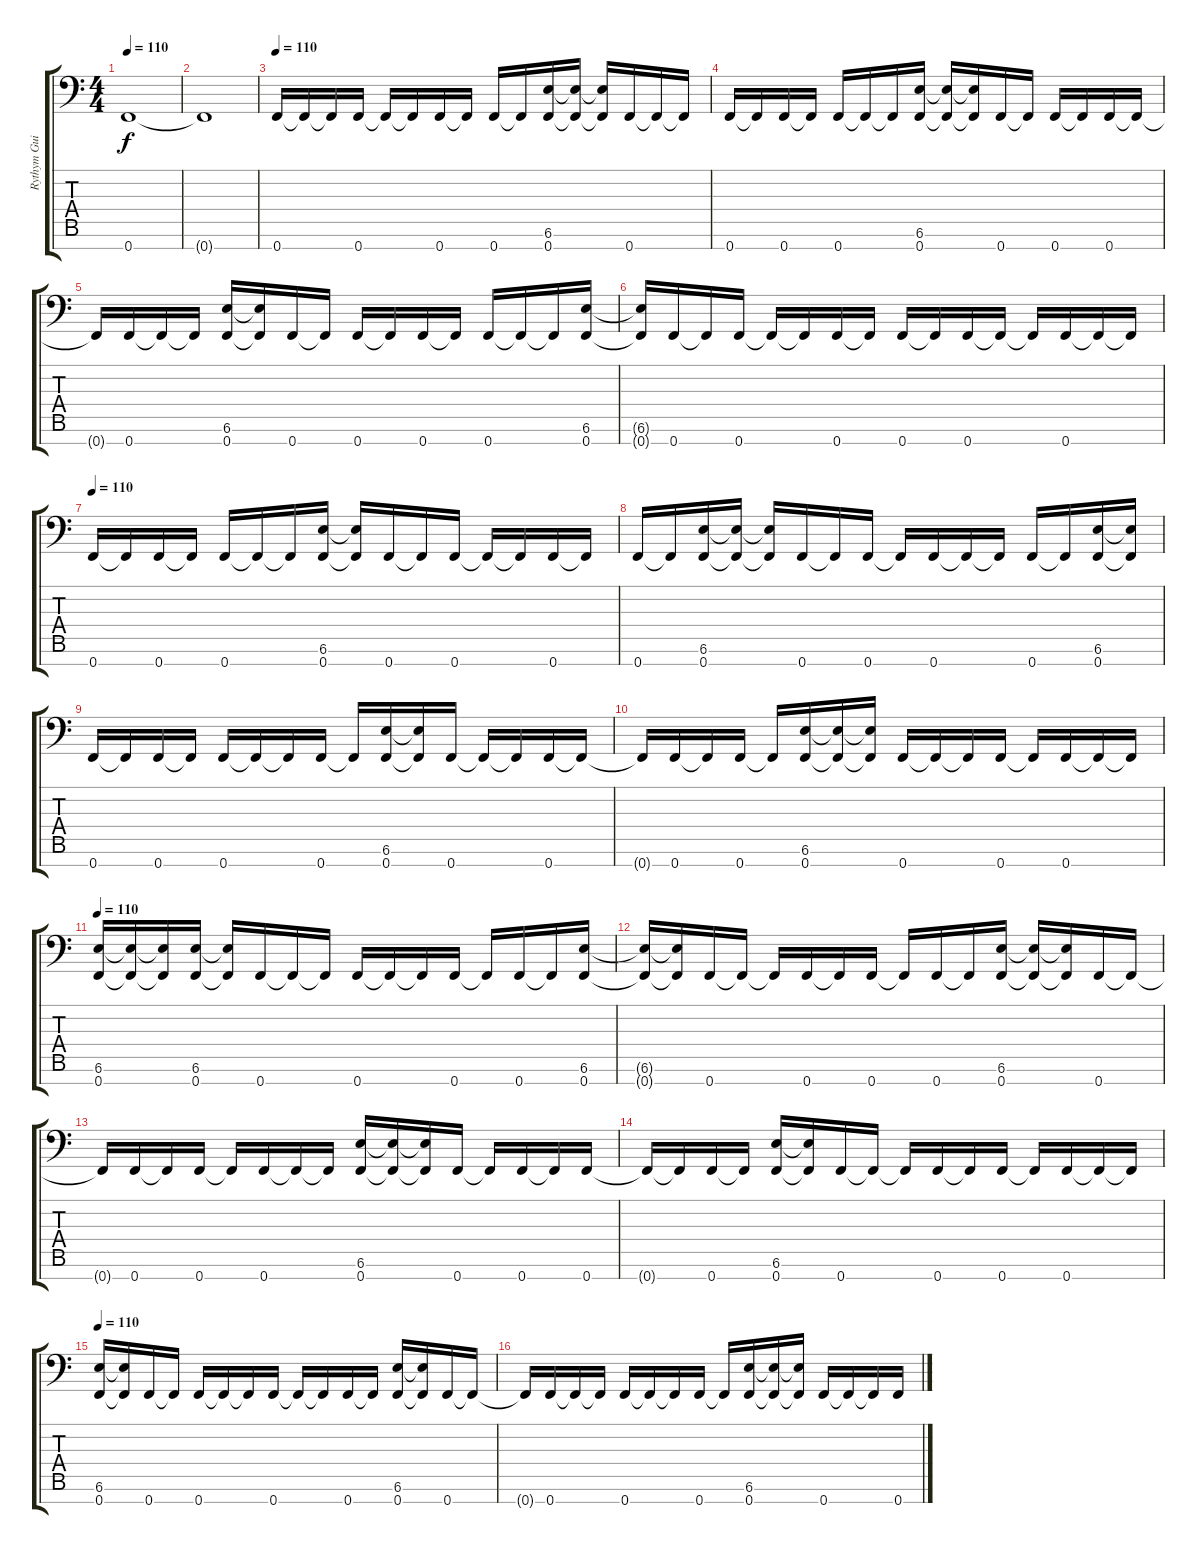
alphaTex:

\track ("Rythym Guitar 1 (Tuned To F)" "Rythym Gui") {instrument distortionguitar}
\staff {score tabs}
\tuning (Bb3 Gb3 Db3 Ab2 Eb2 Bb1 F1) {hide}
\ts (4 4)
\tempo 110
\clef f4
\ks c
0.7.1{dy f} |
0.7{t}.1 |
\tempo 110
0.7.16 0.7{t}.16 0.7{t}.16 0.7.16 0.7{t}.16 0.7{t}.16 0.7.16 0.7{t}.16 0.7.16 0.7{t}.16 (6.6 0.7).16 (6.6{t} 0.7{t}).16 (6.6{t} 0.7{t}).16 0.7.16 0.7{t}.16 0.7{t}.16 |
0.7.16 0.7{t}.16 0.7.16 0.7{t}.16 0.7.16 0.7{t}.16 0.7{t}.16 (6.6 0.7).16 (6.6{t} 0.7{t}).16 (6.6{t} 0.7{t}).16 0.7.16 0.7{t}.16 0.7.16 0.7{t}.16 0.7.16 0.7{t}.16 |
0.7{t}.16 0.7.16 0.7{t}.16 0.7{t}.16 (6.6 0.7).16 (6.6{t} 0.7{t}).16 0.7.16 0.7{t}.16 0.7.16 0.7{t}.16 0.7.16 0.7{t}.16 0.7.16 0.7{t}.16 0.7{t}.16 (6.6 0.7).16 |
(6.6{t} 0.7{t}).16 0.7.16 0.7{t}.16 0.7.16 0.7{t}.16 0.7{t}.16 0.7.16 0.7{t}.16 0.7.16 0.7{t}.16 0.7.16 0.7{t}.16 0.7{t}.16 0.7.16 0.7{t}.16 0.7{t}.16 |
\tempo 110
0.7.16 0.7{t}.16 0.7.16 0.7{t}.16 0.7.16 0.7{t}.16 0.7{t}.16 (6.6 0.7).16 (6.6{t} 0.7{t}).16 0.7.16 0.7{t}.16 0.7.16 0.7{t}.16 0.7{t}.16 0.7.16 0.7{t}.16 |
0.7.16 0.7{t}.16 (6.6 0.7).16 (6.6{t} 0.7{t}).16 (6.6{t} 0.7{t}).16 0.7.16 0.7{t}.16 0.7.16 0.7{t}.16 0.7.16 0.7{t}.16 0.7{t}.16 0.7.16 0.7{t}.16 (6.6 0.7).16 (6.6{t} 0.7{t}).16 |
0.7.16 0.7{t}.16 0.7.16 0.7{t}.16 0.7.16 0.7{t}.16 0.7{t}.16 0.7.16 0.7{t}.16 (6.6 0.7).16 (6.6{t} 0.7{t}).16 0.7.16 0.7{t}.16 0.7{t}.16 0.7.16 0.7{t}.16 |
0.7{t}.16 0.7.16 0.7{t}.16 0.7.16 0.7{t}.16 (6.6 0.7).16 (6.6{t} 0.7{t}).16 (6.6{t} 0.7{t}).16 0.7.16 0.7{t}.16 0.7{t}.16 0.7.16 0.7{t}.16 0.7.16 0.7{t}.16 0.7{t}.16 |
\tempo 110
(6.6 0.7).16 (6.6{t} 0.7{t}).16 (6.6{t} 0.7{t}).16 (6.6 0.7).16 (6.6{t} 0.7{t}).16 0.7.16 0.7{t}.16 0.7{t}.16 0.7.16 0.7{t}.16 0.7{t}.16 0.7.16 0.7{t}.16 0.7.16 0.7{t}.16 (6.6 0.7).16 |
(6.6{t} 0.7{t}).16 (6.6{t} 0.7{t}).16 0.7.16 0.7{t}.16 0.7{t}.16 0.7.16 0.7{t}.16 0.7.16 0.7{t}.16 0.7.16 0.7{t}.16 (6.6 0.7).16 (6.6{t} 0.7{t}).16 (6.6{t} 0.7{t}).16 0.7.16 0.7{t}.16 |
0.7{t}.16 0.7.16 0.7{t}.16 0.7.16 0.7{t}.16 0.7.16 0.7{t}.16 0.7{t}.16 (6.6 0.7).16 (6.6{t} 0.7{t}).16 (6.6{t} 0.7{t}).16 0.7.16 0.7{t}.16 0.7.16 0.7{t}.16 0.7.16 |
0.7{t}.16 0.7{t}.16 0.7.16 0.7{t}.16 (6.6 0.7).16 (6.6{t} 0.7{t}).16 0.7.16 0.7{t}.16 0.7{t}.16 0.7.16 0.7{t}.16 0.7.16 0.7{t}.16 0.7.16 0.7{t}.16 0.7{t}.16 |
\tempo 110
(6.6 0.7).16 (6.6{t} 0.7{t}).16 0.7.16 0.7{t}.16 0.7.16 0.7{t}.16 0.7{t}.16 0.7.16 0.7{t}.16 0.7{t}.16 0.7.16 0.7{t}.16 (6.6 0.7).16 (6.6{t} 0.7{t}).16 0.7.16 0.7{t}.16 |
0.7{t}.16 0.7.16 0.7{t}.16 0.7{t}.16 0.7.16 0.7{t}.16 0.7{t}.16 0.7.16 0.7{t}.16 (6.6 0.7).16 (6.6{t} 0.7{t}).16 (6.6{t} 0.7{t}).16 0.7.16 0.7{t}.16 0.7{t}.16 0.7.16
